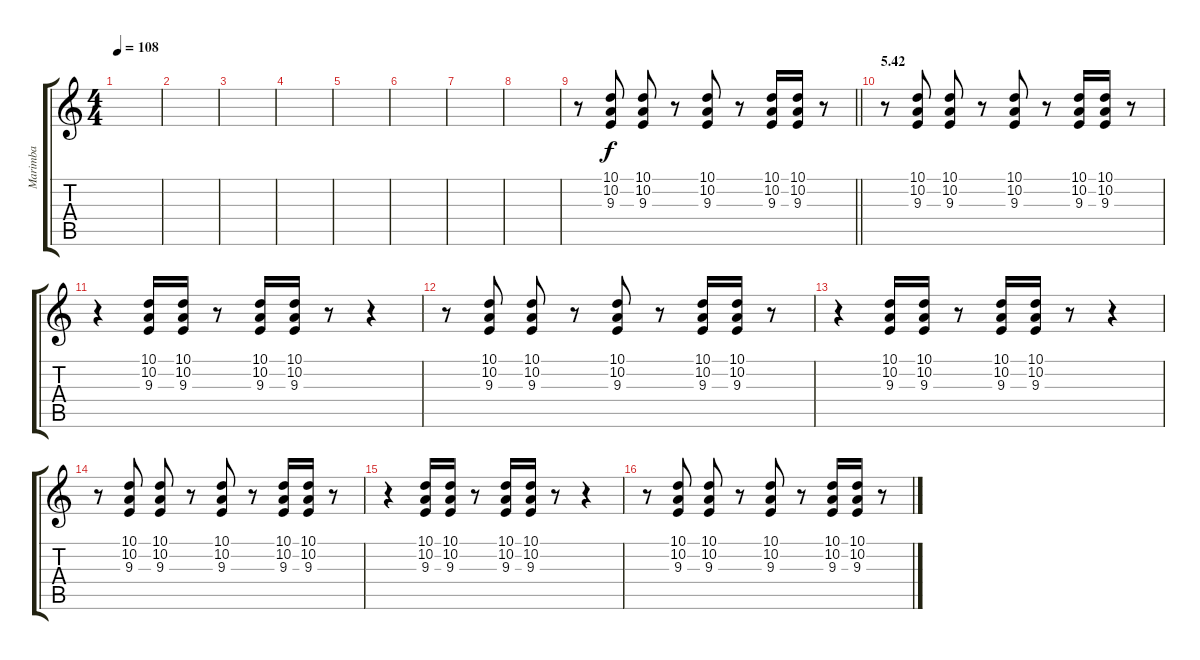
\track ("Marimba" "Marimba") {instrument marimba}
\staff {score tabs}
\tuning (E4 B3 G3 D3 A2 E2) {hide}
\ts (4 4)
\tempo 108
\clef g2
\ks c
|
|
|
|
|
|
|
|
\barLineRight lightlight
r.8 (10.1 10.2 9.3).8 (10.1 10.2 9.3).8 r.8 (10.1 10.2 9.3).8 r.8 (10.1 10.2 9.3).16 (10.1 10.2 9.3).16 r.8 |
\section ("" "5.42")
r.8 (10.1 10.2 9.3).8 (10.1 10.2 9.3).8 r.8 (10.1 10.2 9.3).8 r.8 (10.1 10.2 9.3).16 (10.1 10.2 9.3).16 r.8 |
r.4 (10.1 10.2 9.3).16 (10.1 10.2 9.3).16 r.8 (10.1 10.2 9.3).16 (10.1 10.2 9.3).16 r.8 r.4 |
r.8 (10.1 10.2 9.3).8 (10.1 10.2 9.3).8 r.8 (10.1 10.2 9.3).8 r.8 (10.1 10.2 9.3).16 (10.1 10.2 9.3).16 r.8 |
r.4 (10.1 10.2 9.3).16 (10.1 10.2 9.3).16 r.8 (10.1 10.2 9.3).16 (10.1 10.2 9.3).16 r.8 r.4 |
r.8 (10.1 10.2 9.3).8 (10.1 10.2 9.3).8 r.8 (10.1 10.2 9.3).8 r.8 (10.1 10.2 9.3).16 (10.1 10.2 9.3).16 r.8 |
r.4 (10.1 10.2 9.3).16 (10.1 10.2 9.3).16 r.8 (10.1 10.2 9.3).16 (10.1 10.2 9.3).16 r.8 r.4 |
r.8 (10.1 10.2 9.3).8 (10.1 10.2 9.3).8 r.8 (10.1 10.2 9.3).8 r.8 (10.1 10.2 9.3).16 (10.1 10.2 9.3).16 r.8
